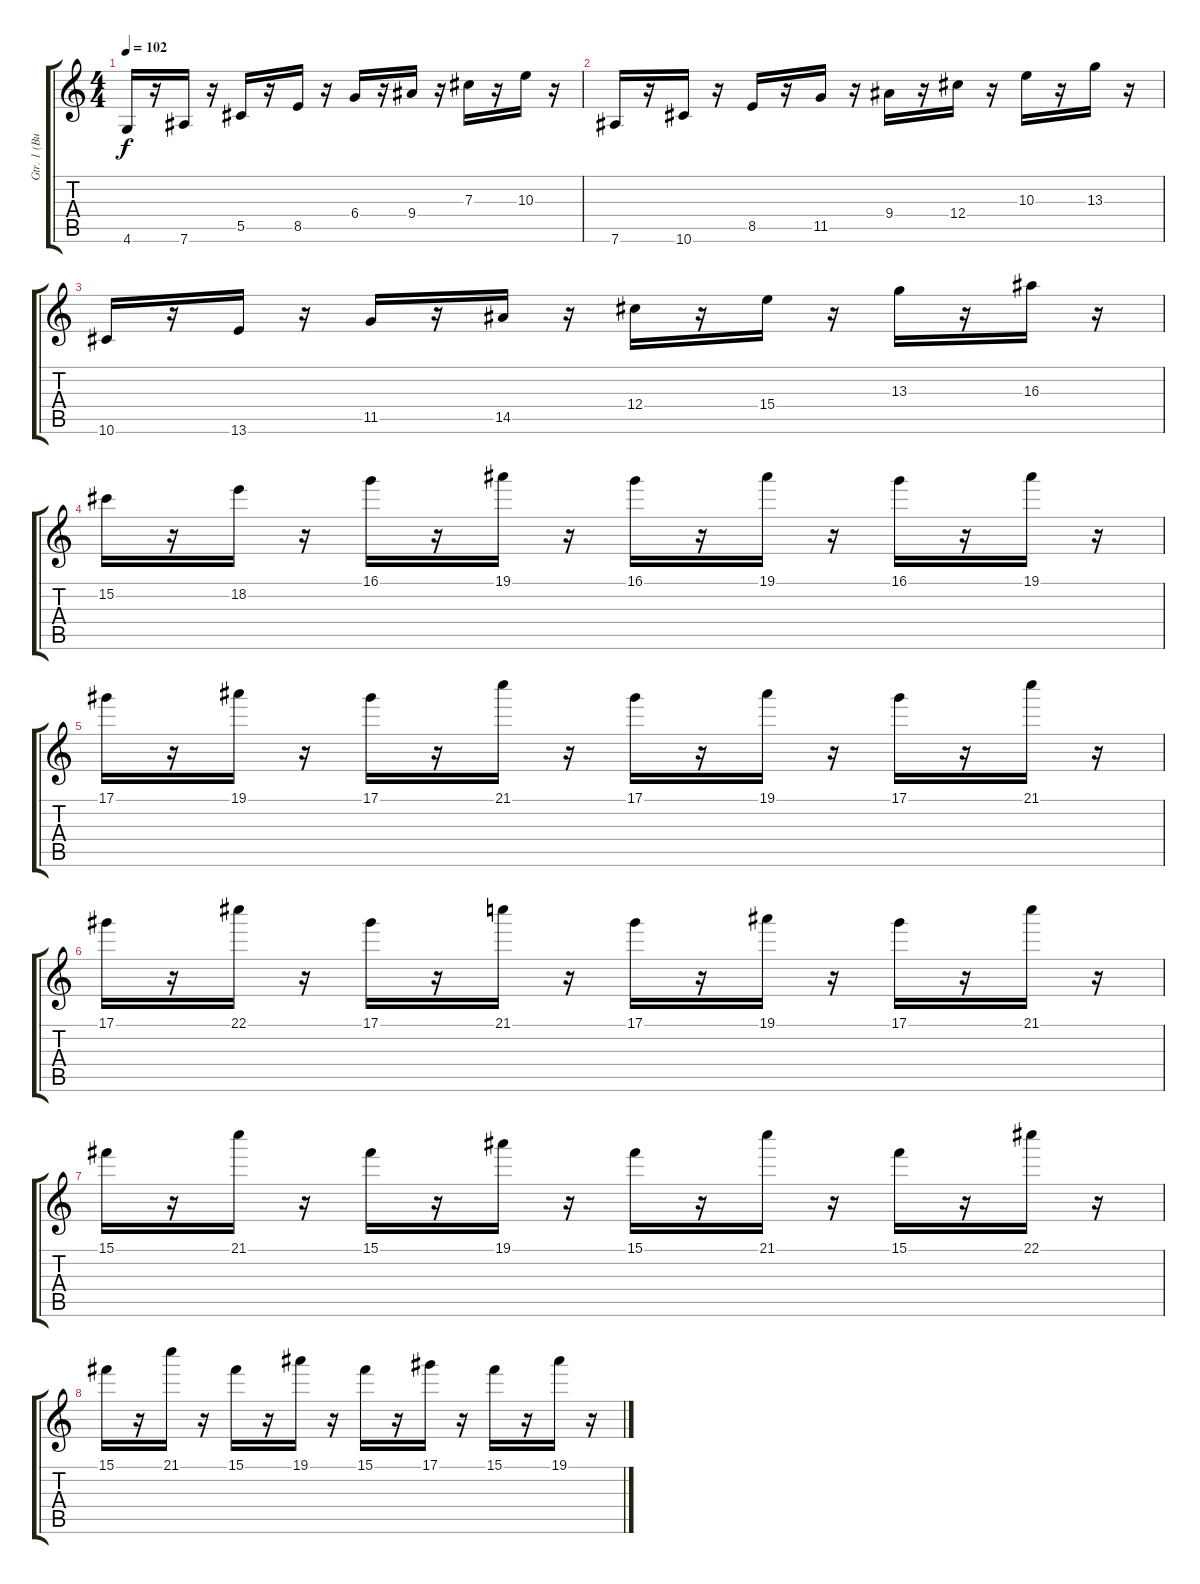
\track ("Gtr. 1 (Bumblebee)" "Gtr. 1 (Bu") {instrument distortionguitar}
\staff {score tabs}
\tuning (Eb4 Bb3 Gb3 Db3 Ab2 Eb2) {hide}
\ts (4 4)
\tempo 102
\clef g2
\ks c
4.6.16{dy f} r.16 7.6.16 r.16 5.5.16 r.16 8.5.16 r.16 6.4.16 r.16 9.4.16 r.16 7.3.16 r.16 10.3.16 r.16 |
7.6.16 r.16 10.6.16 r.16 8.5.16 r.16 11.5.16 r.16 9.4.16 r.16 12.4.16 r.16 10.3.16 r.16 13.3.16 r.16 |
10.6.16 r.16 13.6.16 r.16 11.5.16 r.16 14.5.16 r.16 12.4.16 r.16 15.4.16 r.16 13.3.16 r.16 16.3.16 r.16 |
15.2.16 r.16 18.2.16 r.16 16.1.16 r.16 19.1.16 r.16 16.1.16 r.16 19.1.16 r.16 16.1.16 r.16 19.1.16 r.16 |
17.1.16 r.16 19.1.16 r.16 17.1.16 r.16 21.1.16 r.16 17.1.16 r.16 19.1.16 r.16 17.1.16 r.16 21.1.16 r.16 |
17.1.16 r.16 22.1.16 r.16 17.1.16 r.16 21.1.16 r.16 17.1.16 r.16 19.1.16 r.16 17.1.16 r.16 21.1.16 r.16 |
15.1.16 r.16 21.1.16 r.16 15.1.16 r.16 19.1.16 r.16 15.1.16 r.16 21.1.16 r.16 15.1.16 r.16 22.1.16 r.16 |
15.1.16 r.16 21.1.16 r.16 15.1.16 r.16 19.1.16 r.16 15.1.16 r.16 17.1.16 r.16 15.1.16 r.16 19.1.16 r.16
